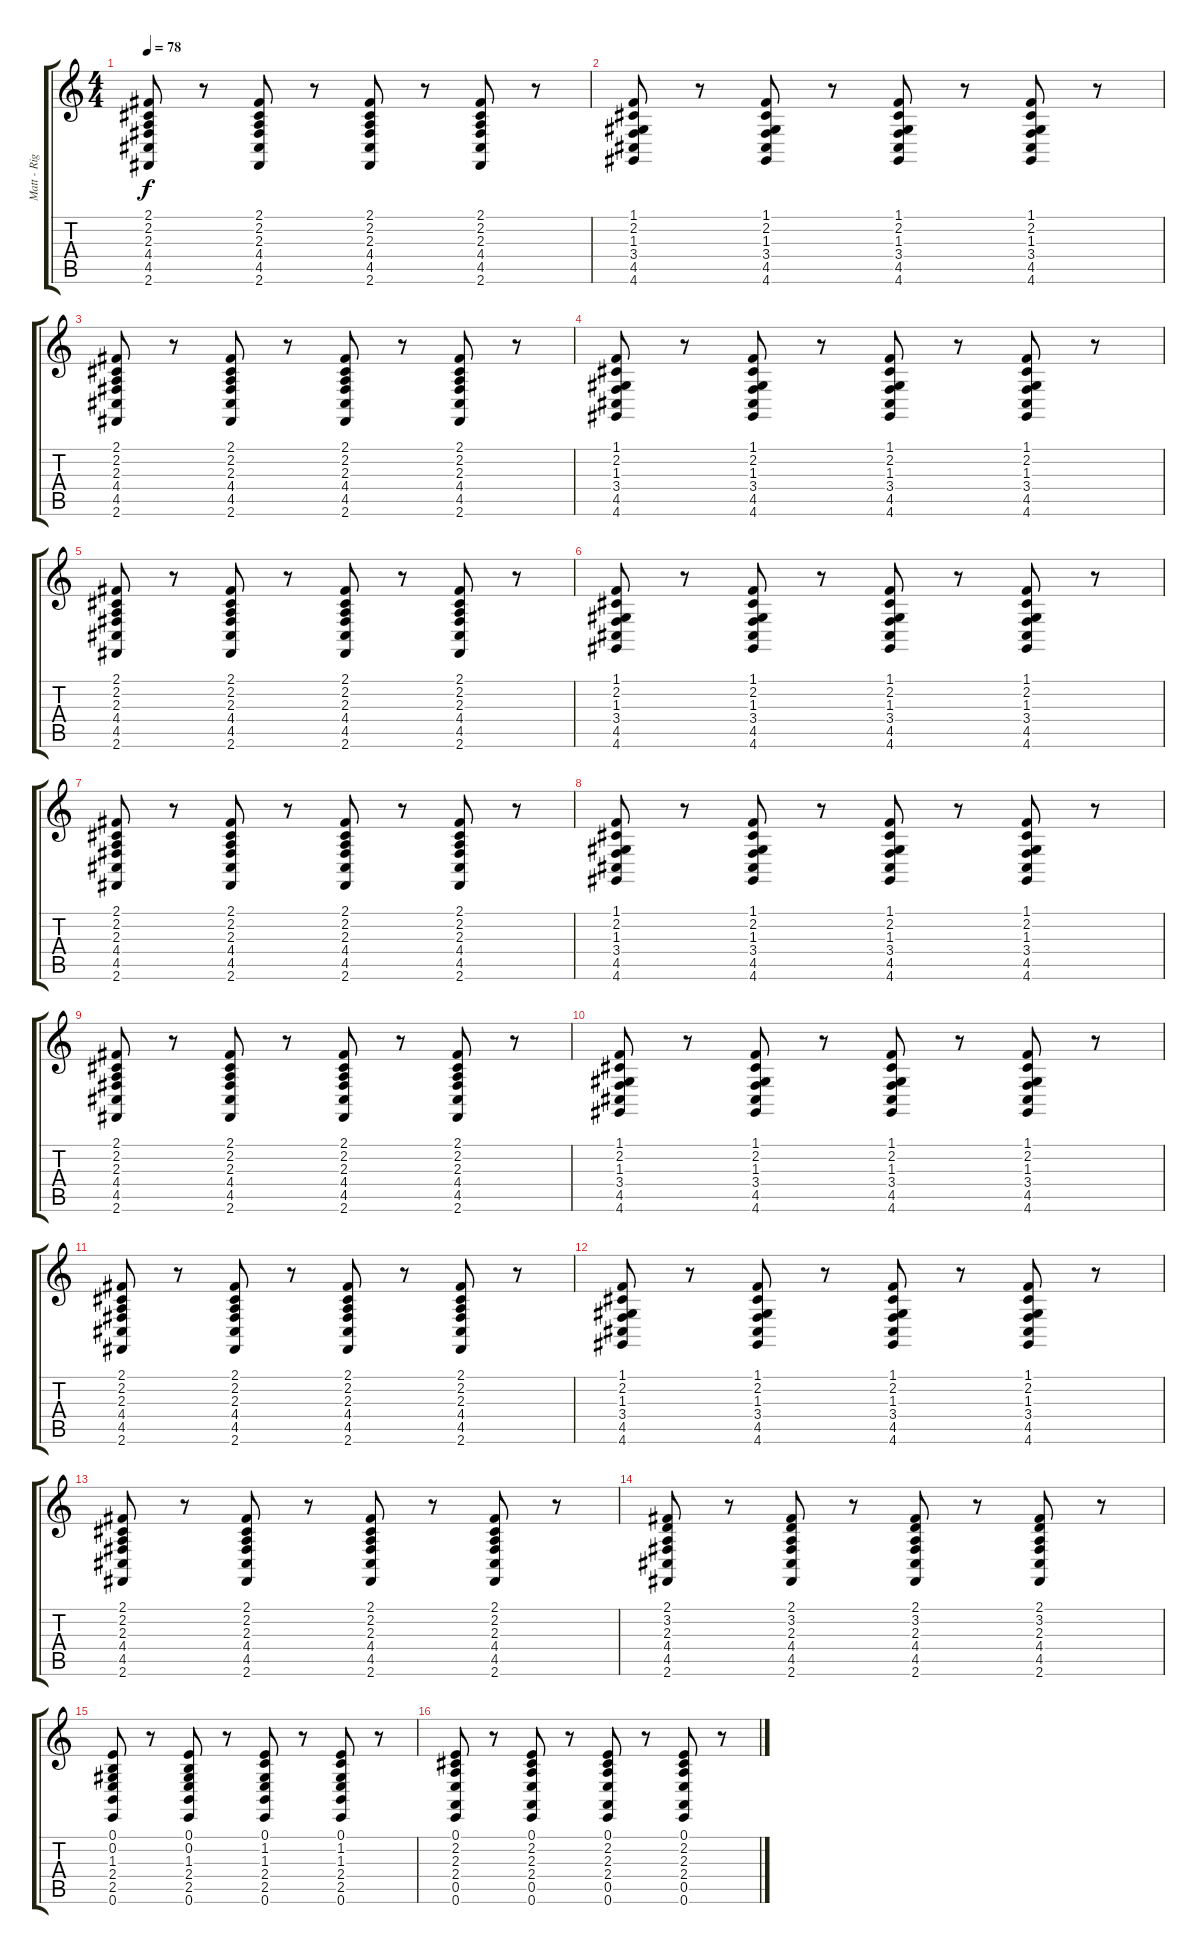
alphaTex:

\track ("Matt - Right Hand" "Matt - Rig") {instrument acousticgrandpiano}
\staff {score tabs}
\tuning (E4 B3 G3 D3 A2 E2) {hide}
\ts (4 4)
\tempo 78
\clef g2
\ks c
(2.1 2.2 2.3 4.4 4.5 2.6).8{dy f instrument acousticgrandpiano} r.8 (2.1 2.2 2.3 4.4 4.5 2.6).8 r.8 (2.1 2.2 2.3 4.4 4.5 2.6).8 r.8 (2.1 2.2 2.3 4.4 4.5 2.6).8 r.8 |
(1.1 2.2 1.3 3.4 4.5 4.6).8 r.8 (1.1 2.2 1.3 3.4 4.5 4.6).8 r.8 (1.1 2.2 1.3 3.4 4.5 4.6).8 r.8 (1.1 2.2 1.3 3.4 4.5 4.6).8 r.8 |
(2.1 2.2 2.3 4.4 4.5 2.6).8 r.8 (2.1 2.2 2.3 4.4 4.5 2.6).8 r.8 (2.1 2.2 2.3 4.4 4.5 2.6).8 r.8 (2.1 2.2 2.3 4.4 4.5 2.6).8 r.8 |
(1.1 2.2 1.3 3.4 4.5 4.6).8 r.8 (1.1 2.2 1.3 3.4 4.5 4.6).8 r.8 (1.1 2.2 1.3 3.4 4.5 4.6).8 r.8 (1.1 2.2 1.3 3.4 4.5 4.6).8 r.8 |
(2.1 2.2 2.3 4.4 4.5 2.6).8 r.8 (2.1 2.2 2.3 4.4 4.5 2.6).8 r.8 (2.1 2.2 2.3 4.4 4.5 2.6).8 r.8 (2.1 2.2 2.3 4.4 4.5 2.6).8 r.8 |
(1.1 2.2 1.3 3.4 4.5 4.6).8 r.8 (1.1 2.2 1.3 3.4 4.5 4.6).8 r.8 (1.1 2.2 1.3 3.4 4.5 4.6).8 r.8 (1.1 2.2 1.3 3.4 4.5 4.6).8 r.8 |
(2.1 2.2 2.3 4.4 4.5 2.6).8 r.8 (2.1 2.2 2.3 4.4 4.5 2.6).8 r.8 (2.1 2.2 2.3 4.4 4.5 2.6).8 r.8 (2.1 2.2 2.3 4.4 4.5 2.6).8 r.8 |
(1.1 2.2 1.3 3.4 4.5 4.6).8 r.8 (1.1 2.2 1.3 3.4 4.5 4.6).8 r.8 (1.1 2.2 1.3 3.4 4.5 4.6).8 r.8 (1.1 2.2 1.3 3.4 4.5 4.6).8 r.8 |
(2.1 2.2 2.3 4.4 4.5 2.6).8 r.8 (2.1 2.2 2.3 4.4 4.5 2.6).8 r.8 (2.1 2.2 2.3 4.4 4.5 2.6).8 r.8 (2.1 2.2 2.3 4.4 4.5 2.6).8 r.8 |
(1.1 2.2 1.3 3.4 4.5 4.6).8 r.8 (1.1 2.2 1.3 3.4 4.5 4.6).8 r.8 (1.1 2.2 1.3 3.4 4.5 4.6).8 r.8 (1.1 2.2 1.3 3.4 4.5 4.6).8 r.8 |
(2.1 2.2 2.3 4.4 4.5 2.6).8 r.8 (2.1 2.2 2.3 4.4 4.5 2.6).8 r.8 (2.1 2.2 2.3 4.4 4.5 2.6).8 r.8 (2.1 2.2 2.3 4.4 4.5 2.6).8 r.8 |
(1.1 2.2 1.3 3.4 4.5 4.6).8 r.8 (1.1 2.2 1.3 3.4 4.5 4.6).8 r.8 (1.1 2.2 1.3 3.4 4.5 4.6).8 r.8 (1.1 2.2 1.3 3.4 4.5 4.6).8 r.8 |
(2.1 2.2 2.3 4.4 4.5 2.6).8 r.8 (2.1 2.2 2.3 4.4 4.5 2.6).8 r.8 (2.1 2.2 2.3 4.4 4.5 2.6).8 r.8 (2.1 2.2 2.3 4.4 4.5 2.6).8 r.8 |
(2.1 3.2 2.3 4.4 4.5 2.6).8 r.8 (2.1 3.2 2.3 4.4 4.5 2.6).8 r.8 (2.1 3.2 2.3 4.4 4.5 2.6).8 r.8 (2.1 3.2 2.3 4.4 4.5 2.6).8 r.8 |
(0.1 0.2 1.3 2.4 2.5 0.6).8 r.8 (0.1 0.2 1.3 2.4 2.5 0.6).8 r.8 (0.1 1.2 1.3 2.4 2.5 0.6).8 r.8 (0.1 1.2 1.3 2.4 2.5 0.6).8 r.8 |
(0.1 2.2 2.3 2.4 0.5 0.6).8 r.8 (0.1 2.2 2.3 2.4 0.5 0.6).8 r.8 (0.1 2.2 2.3 2.4 0.5 0.6).8 r.8 (0.1 2.2 2.3 2.4 0.5 0.6).8 r.8
